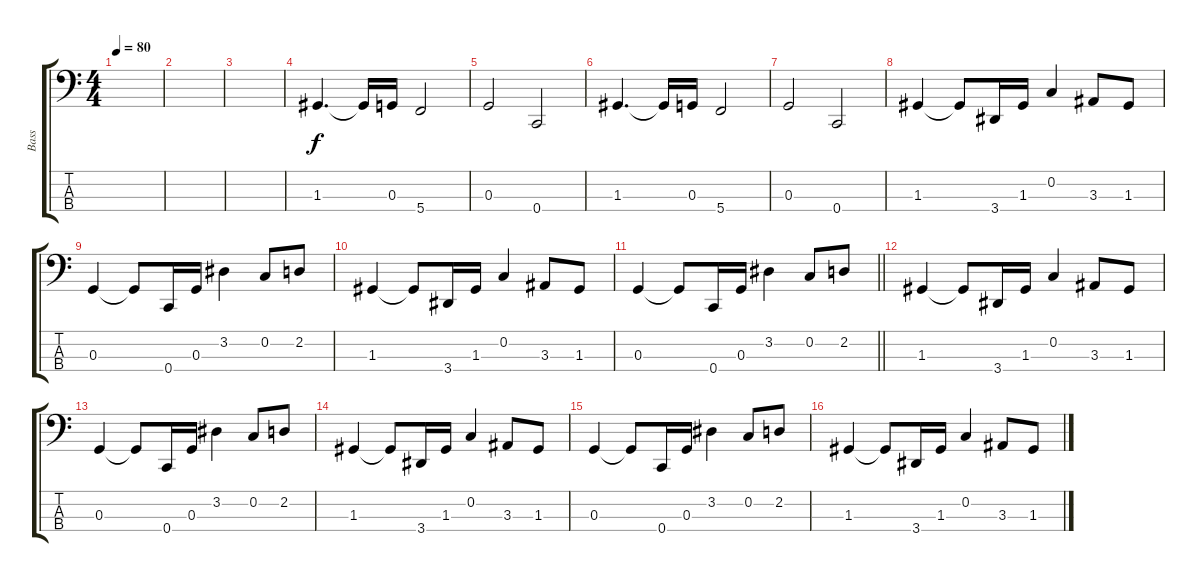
\track ("Bass" "Bass") {instrument fretlessbass}
\staff {score tabs}
\tuning (F2 C2 G1 C1) {hide}
\ts (4 4)
\tempo 80
\clef f4
\ks c
|
|
|
1.3.4{d} 1.3{t}.16 0.3.16 5.4.2 |
0.3.2 0.4.2 |
1.3.4{d} 1.3{t}.16 0.3.16 5.4.2 |
0.3.2 0.4.2 |
1.3.4 1.3{t}.8 3.4.16 1.3.16 0.2.4 3.3.8 1.3.8 |
0.3.4 0.3{t}.8 0.4.16 0.3.16 3.2.4 0.2.8 2.2.8 |
1.3.4 1.3{t}.8 3.4.16 1.3.16 0.2.4 3.3.8 1.3.8 |
\barLineRight lightlight
0.3.4 0.3{t}.8 0.4.16 0.3.16 3.2.4 0.2.8 2.2.8 |
1.3.4 1.3{t}.8 3.4.16 1.3.16 0.2.4 3.3.8 1.3.8 |
0.3.4 0.3{t}.8 0.4.16 0.3.16 3.2.4 0.2.8 2.2.8 |
1.3.4 1.3{t}.8 3.4.16 1.3.16 0.2.4 3.3.8 1.3.8 |
0.3.4 0.3{t}.8 0.4.16 0.3.16 3.2.4 0.2.8 2.2.8 |
1.3.4 1.3{t}.8 3.4.16 1.3.16 0.2.4 3.3.8 1.3.8
